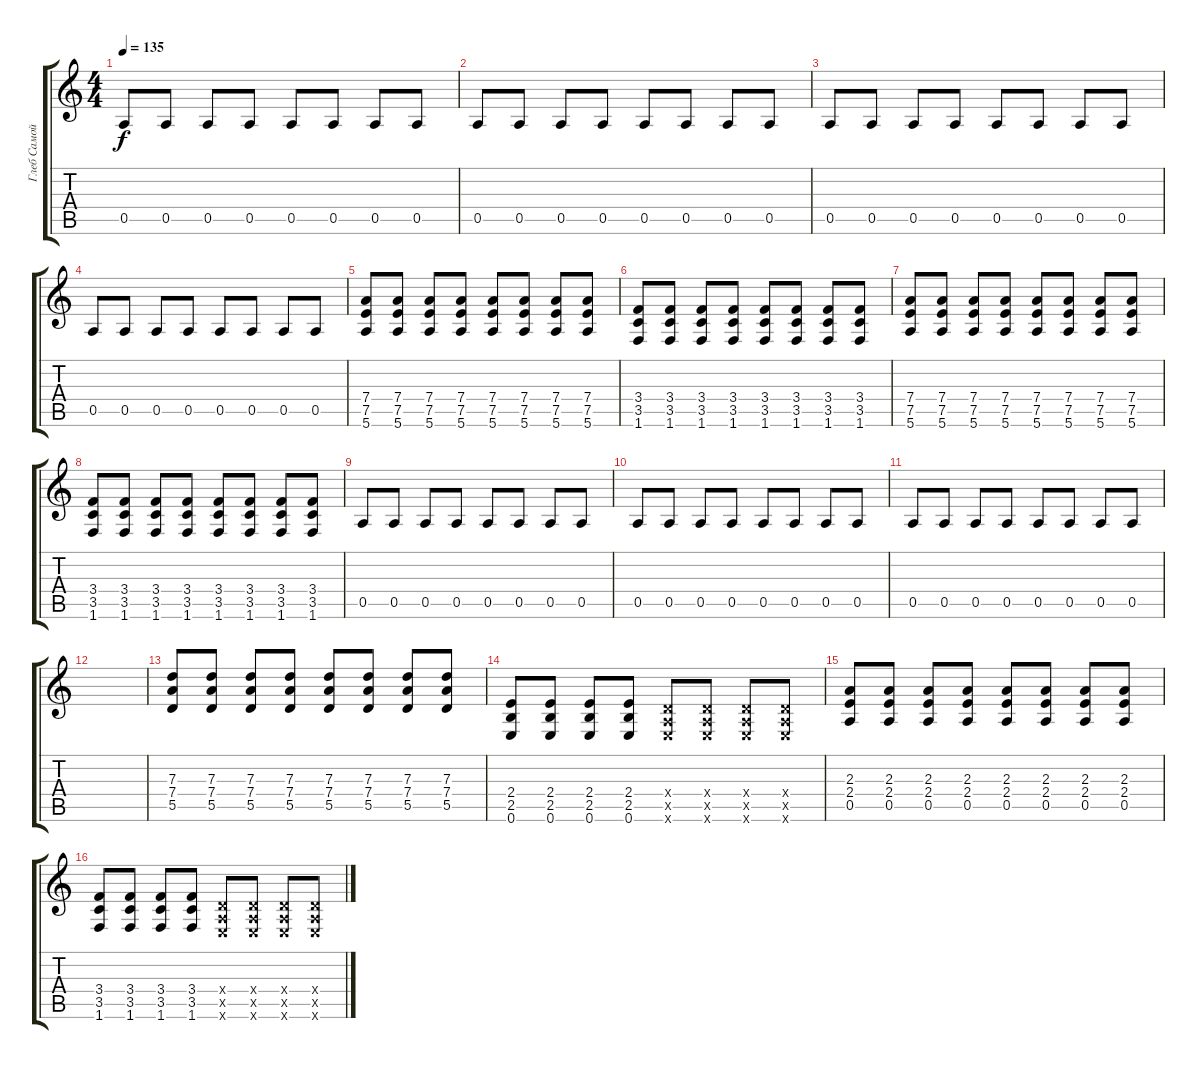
\track ("Глеб Самойлов" "Глеб Самой") {instrument distortionguitar}
\staff {score tabs}
\tuning (E4 B3 G3 D3 A2 E2) {hide}
\ts (4 4)
\tempo 135
\clef g2
\ks c
0.5.8{dy f} 0.5.8 0.5.8 0.5.8 0.5.8 0.5.8 0.5.8 0.5.8 |
0.5.8 0.5.8 0.5.8 0.5.8 0.5.8 0.5.8 0.5.8 0.5.8 |
0.5.8 0.5.8 0.5.8 0.5.8 0.5.8 0.5.8 0.5.8 0.5.8 |
0.5.8 0.5.8 0.5.8 0.5.8 0.5.8 0.5.8 0.5.8 0.5.8 |
(7.4 7.5 5.6).8 (7.4 7.5 5.6).8 (7.4 7.5 5.6).8 (7.4 7.5 5.6).8 (7.4 7.5 5.6).8 (7.4 7.5 5.6).8 (7.4 7.5 5.6).8 (7.4 7.5 5.6).8 |
(3.4 3.5 1.6).8 (3.4 3.5 1.6).8 (3.4 3.5 1.6).8 (3.4 3.5 1.6).8 (3.4 3.5 1.6).8 (3.4 3.5 1.6).8 (3.4 3.5 1.6).8 (3.4 3.5 1.6).8 |
(7.4 7.5 5.6).8 (7.4 7.5 5.6).8 (7.4 7.5 5.6).8 (7.4 7.5 5.6).8 (7.4 7.5 5.6).8 (7.4 7.5 5.6).8 (7.4 7.5 5.6).8 (7.4 7.5 5.6).8 |
(3.4 3.5 1.6).8 (3.4 3.5 1.6).8 (3.4 3.5 1.6).8 (3.4 3.5 1.6).8 (3.4 3.5 1.6).8 (3.4 3.5 1.6).8 (3.4 3.5 1.6).8 (3.4 3.5 1.6).8 |
0.5.8 0.5.8 0.5.8 0.5.8 0.5.8 0.5.8 0.5.8 0.5.8 |
0.5.8 0.5.8 0.5.8 0.5.8 0.5.8 0.5.8 0.5.8 0.5.8 |
0.5.8 0.5.8 0.5.8 0.5.8 0.5.8 0.5.8 0.5.8 0.5.8 |
|
(7.3 7.4 5.5).8{volume 14} (7.3 7.4 5.5).8 (7.3 7.4 5.5).8 (7.3 7.4 5.5).8 (7.3 7.4 5.5).8 (7.3 7.4 5.5).8 (7.3 7.4 5.5).8 (7.3 7.4 5.5).8 |
(2.4 2.5 0.6).8 (2.4 2.5 0.6).8 (2.4 2.5 0.6).8 (2.4 2.5 0.6).8 (0.4{x} 0.5{x} 0.6{x}).8 (0.4{x} 0.5{x} 0.6{x}).8 (0.4{x} 0.5{x} 0.6{x}).8 (0.4{x} 0.5{x} 0.6{x}).8 |
(2.3 2.4 0.5).8 (2.3 2.4 0.5).8 (2.3 2.4 0.5).8 (2.3 2.4 0.5).8 (2.3 2.4 0.5).8 (2.3 2.4 0.5).8 (2.3 2.4 0.5).8 (2.3 2.4 0.5).8 |
(3.4 3.5 1.6).8 (3.4 3.5 1.6).8 (3.4 3.5 1.6).8 (3.4 3.5 1.6).8 (0.4{x} 0.5{x} 0.6{x}).8 (0.4{x} 0.5{x} 0.6{x}).8 (0.4{x} 0.5{x} 0.6{x}).8 (0.4{x} 0.5{x} 0.6{x}).8
